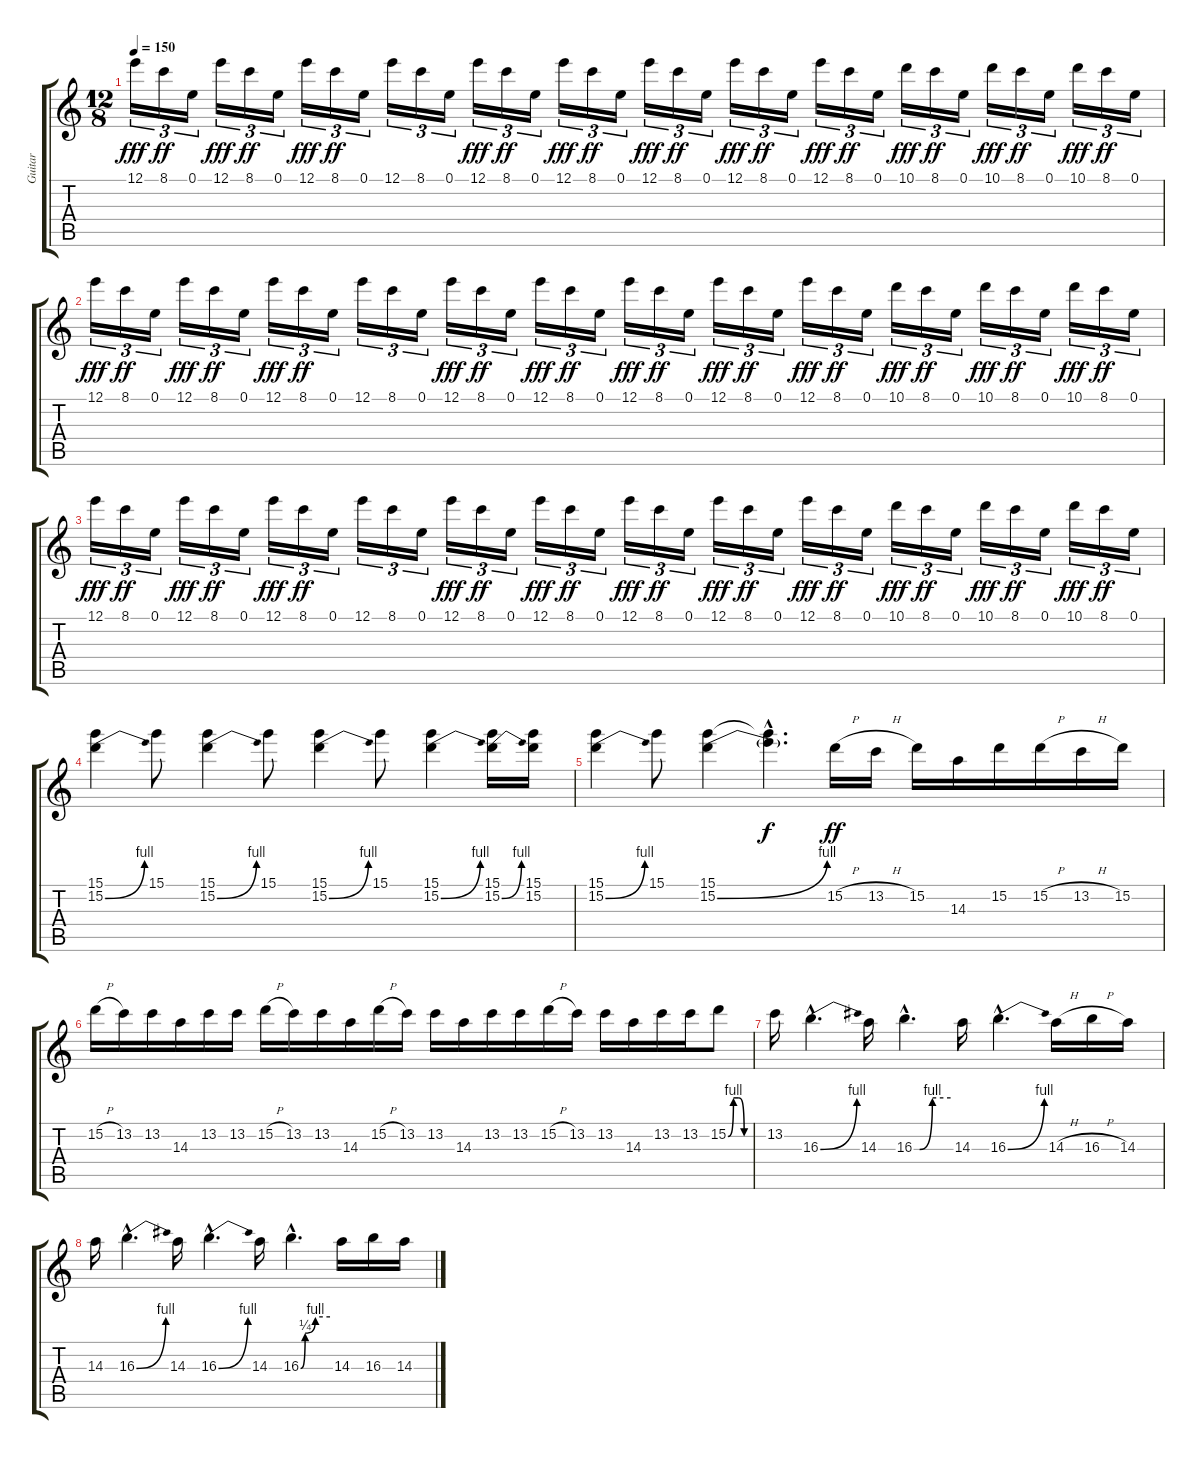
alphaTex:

\track ("Guitar" "Guitar") {instrument overdrivenguitar}
\staff {score tabs}
\tuning (E4 B3 G3 D3 A2 E2) {hide}
\ts (12 8)
\tempo 150
\clef g2
\ks c
12.1.16{tu (3 2) dy fff} 8.1.16{tu (3 2) dy ff} 0.1.16{tu (3 2)} 12.1.16{tu (3 2) dy fff} 8.1.16{tu (3 2) dy ff} 0.1.16{tu (3 2)} 12.1.16{tu (3 2) dy fff} 8.1.16{tu (3 2) dy ff} 0.1.16{tu (3 2)} 12.1.16{tu (3 2)} 8.1.16{tu (3 2)} 0.1.16{tu (3 2)} 12.1.16{tu (3 2) dy fff} 8.1.16{tu (3 2) dy ff} 0.1.16{tu (3 2)} 12.1.16{tu (3 2) dy fff} 8.1.16{tu (3 2) dy ff} 0.1.16{tu (3 2)} 12.1.16{tu (3 2) dy fff} 8.1.16{tu (3 2) dy ff} 0.1.16{tu (3 2)} 12.1.16{tu (3 2) dy fff} 8.1.16{tu (3 2) dy ff} 0.1.16{tu (3 2)} 12.1.16{tu (3 2) dy fff} 8.1.16{tu (3 2) dy ff} 0.1.16{tu (3 2)} 10.1.16{tu (3 2) dy fff} 8.1.16{tu (3 2) dy ff} 0.1.16{tu (3 2)} 10.1.16{tu (3 2) dy fff} 8.1.16{tu (3 2) dy ff} 0.1.16{tu (3 2)} 10.1.16{tu (3 2) dy fff} 8.1.16{tu (3 2) dy ff} 0.1.16{tu (3 2)} |
12.1.16{tu (3 2) dy fff} 8.1.16{tu (3 2) dy ff} 0.1.16{tu (3 2)} 12.1.16{tu (3 2) dy fff} 8.1.16{tu (3 2) dy ff} 0.1.16{tu (3 2)} 12.1.16{tu (3 2) dy fff} 8.1.16{tu (3 2) dy ff} 0.1.16{tu (3 2)} 12.1.16{tu (3 2)} 8.1.16{tu (3 2)} 0.1.16{tu (3 2)} 12.1.16{tu (3 2) dy fff} 8.1.16{tu (3 2) dy ff} 0.1.16{tu (3 2)} 12.1.16{tu (3 2) dy fff} 8.1.16{tu (3 2) dy ff} 0.1.16{tu (3 2)} 12.1.16{tu (3 2) dy fff} 8.1.16{tu (3 2) dy ff} 0.1.16{tu (3 2)} 12.1.16{tu (3 2) dy fff} 8.1.16{tu (3 2) dy ff} 0.1.16{tu (3 2)} 12.1.16{tu (3 2) dy fff} 8.1.16{tu (3 2) dy ff} 0.1.16{tu (3 2)} 10.1.16{tu (3 2) dy fff} 8.1.16{tu (3 2) dy ff} 0.1.16{tu (3 2)} 10.1.16{tu (3 2) dy fff} 8.1.16{tu (3 2) dy ff} 0.1.16{tu (3 2)} 10.1.16{tu (3 2) dy fff} 8.1.16{tu (3 2) dy ff} 0.1.16{tu (3 2)} |
12.1.16{tu (3 2) dy fff} 8.1.16{tu (3 2) dy ff} 0.1.16{tu (3 2)} 12.1.16{tu (3 2) dy fff} 8.1.16{tu (3 2) dy ff} 0.1.16{tu (3 2)} 12.1.16{tu (3 2) dy fff} 8.1.16{tu (3 2) dy ff} 0.1.16{tu (3 2)} 12.1.16{tu (3 2)} 8.1.16{tu (3 2)} 0.1.16{tu (3 2)} 12.1.16{tu (3 2) dy fff} 8.1.16{tu (3 2) dy ff} 0.1.16{tu (3 2)} 12.1.16{tu (3 2) dy fff} 8.1.16{tu (3 2) dy ff} 0.1.16{tu (3 2)} 12.1.16{tu (3 2) dy fff} 8.1.16{tu (3 2) dy ff} 0.1.16{tu (3 2)} 12.1.16{tu (3 2) dy fff} 8.1.16{tu (3 2) dy ff} 0.1.16{tu (3 2)} 12.1.16{tu (3 2) dy fff} 8.1.16{tu (3 2) dy ff} 0.1.16{tu (3 2)} 10.1.16{tu (3 2) dy fff} 8.1.16{tu (3 2) dy ff} 0.1.16{tu (3 2)} 10.1.16{tu (3 2) dy fff} 8.1.16{tu (3 2) dy ff} 0.1.16{tu (3 2)} 10.1.16{tu (3 2) dy fff} 8.1.16{tu (3 2) dy ff} 0.1.16{tu (3 2)} |
(15.1 15.2{be (bend 0 0 60 4)}).4 15.1.8 (15.1 15.2{be (bend 0 0 60 4)}).4 15.1.8 (15.1 15.2{be (bend 0 0 60 4)}).4 15.1.8 (15.1 15.2{be (bend 0 0 60 4)}).4 (15.1 15.2{be (bend 0 0 60 4)}).16 (15.1 15.2).16 |
(15.1 15.2{be (bend 0 0 60 4)}).4 15.1.8 (15.1 15.2{be (bend 0 0 60 4)}).4 (15.1{hac t} 15.2{hac t}).4{d dy f} 15.2{h}.16{dy ff} 13.2{h}.16 15.2.16 14.3.16 15.2.16 15.2{h}.16 13.2{h}.16 15.2.16 |
15.2{h}.16 13.2.16 13.2.16 14.3.16 13.2.16 13.2.16 15.2{h}.16 13.2.16 13.2.16 14.3.16 15.2{h}.16 13.2.16 13.2.16 14.3.16 13.2.16 13.2.16 15.2{h}.16 13.2.16 13.2.16 14.3.16 13.2.16 13.2.16 15.2{be (custom 0 0 15 4 30 4 45 0 60 0)}.8 |
13.2.16 16.3{be (bend 0 0 60 4) hac}.4{d} 14.3.16 16.3{be (custom 0 0 9 0 30 4 60 4) hac}.4{d} 14.3.16 16.3{be (bend 0 0 60 4) hac}.4{d} 14.3{h}.16 16.3{h}.16 14.3.16 |
14.3.16 16.3{be (bend 0 0 60 4) hac}.4{d} 14.3.16 16.3{be (bend 0 0 60 4) hac}.4{d} 14.3.16 16.3{be (custom 0 0 9 1 30 4 60 4) hac}.4{d} 14.3.16 16.3.16 14.3.16
